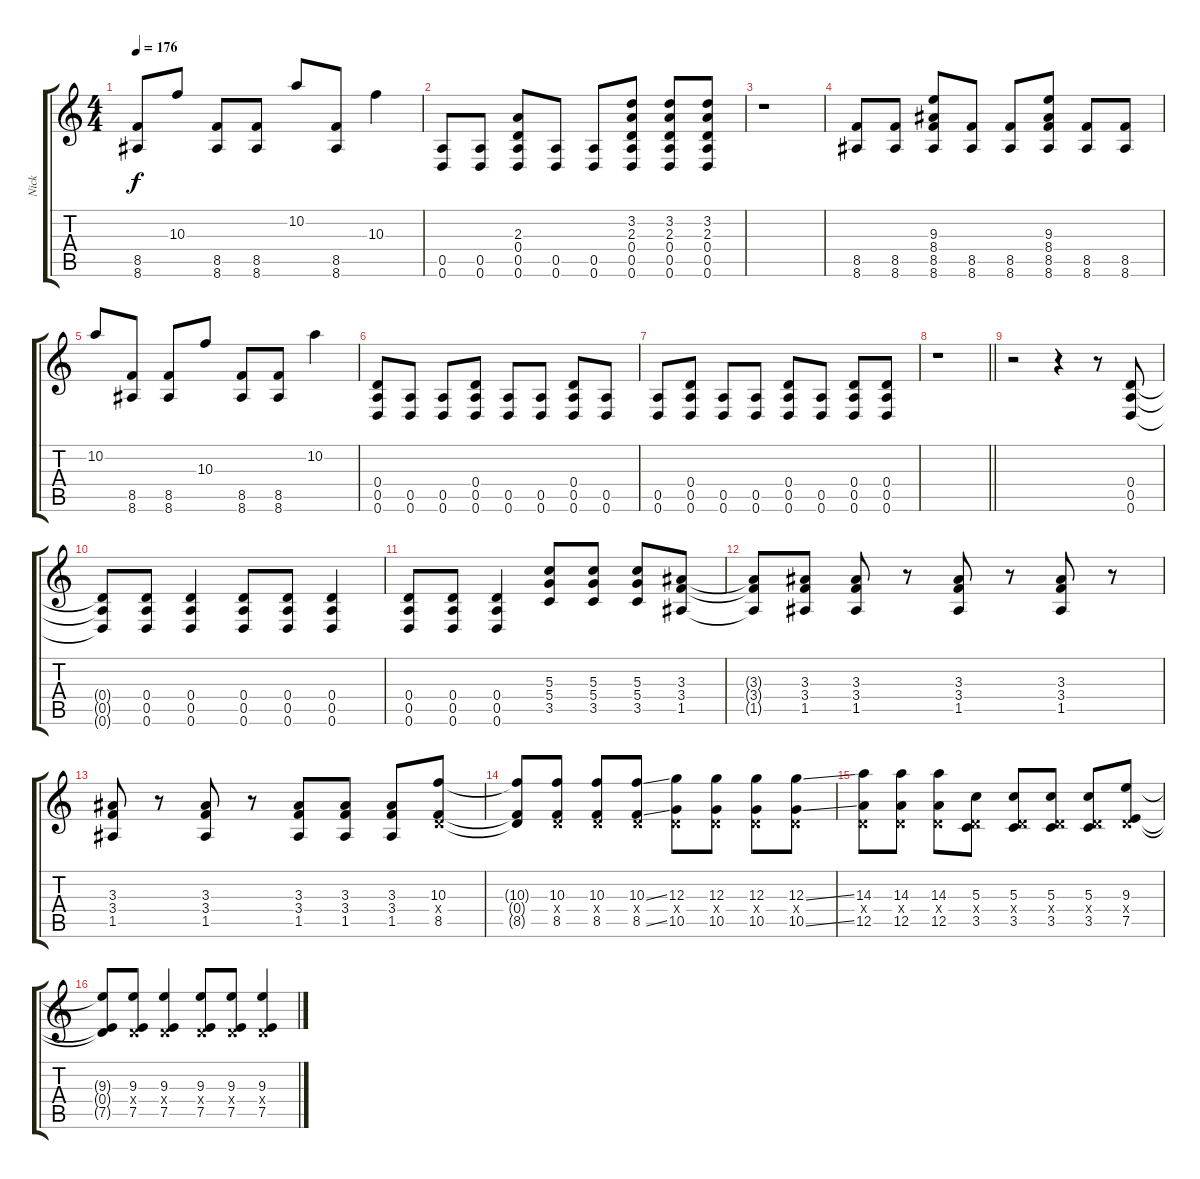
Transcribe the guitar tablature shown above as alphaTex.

\track ("Nick" "Nick") {instrument overdrivenguitar}
\staff {score tabs}
\tuning (E4 B3 G3 D3 A2 D2) {hide}
\ts (4 4)
\tempo 176
\clef g2
\ks c
(8.5 8.6).8{dy f} 10.3.8 (8.5 8.6).8 (8.5 8.6).8 10.2.8 (8.5 8.6).8 10.3.4 |
(0.5 0.6).8 (0.5 0.6).8 (2.3 0.4 0.5 0.6).8 (0.5 0.6).8 (0.5 0.6).8 (3.2 2.3 0.4 0.5 0.6).8 (3.2 2.3 0.4 0.5 0.6).8 (3.2 2.3 0.4 0.5 0.6).8 |
r.1 |
(8.5 8.6).8 (8.5 8.6).8 (9.3 8.4 8.5 8.6).8 (8.5 8.6).8 (8.5 8.6).8 (9.3 8.4 8.5 8.6).8 (8.5 8.6).8 (8.5 8.6).8 |
10.2.8 (8.5 8.6).8 (8.5 8.6).8 10.3.8 (8.5 8.6).8 (8.5 8.6).8 10.2.4 |
(0.4 0.5 0.6).8 (0.5 0.6).8 (0.5 0.6).8 (0.4 0.5 0.6).8 (0.5 0.6).8 (0.5 0.6).8 (0.4 0.5 0.6).8 (0.5 0.6).8 |
(0.5 0.6).8 (0.4 0.5 0.6).8 (0.5 0.6).8 (0.5 0.6).8 (0.4 0.5 0.6).8 (0.5 0.6).8 (0.4 0.5 0.6).8 (0.4 0.5 0.6).8 |
\barLineRight lightlight
r.1 |
r.2 r.4 r.8 (0.4 0.5 0.6).8 |
(0.4{t} 0.5{t} 0.6{t}).8 (0.4 0.5 0.6).8 (0.4 0.5 0.6).4 (0.4 0.5 0.6).8 (0.4 0.5 0.6).8 (0.4 0.5 0.6).4 |
(0.4 0.5 0.6).8 (0.4 0.5 0.6).8 (0.4 0.5 0.6).4 (5.3 5.4 3.5).8 (5.3 5.4 3.5).8 (5.3 5.4 3.5).8 (3.3 3.4 1.5).8 |
(3.3{t} 3.4{t} 1.5{t}).8 (3.3 3.4 1.5).8 (3.3 3.4 1.5).8 r.8 (3.3 3.4 1.5).8 r.8 (3.3 3.4 1.5).8 r.8 |
(3.3 3.4 1.5).8 r.8 (3.3 3.4 1.5).8 r.8 (3.3 3.4 1.5).8 (3.3 3.4 1.5).8 (3.3 3.4 1.5).8 (10.3 0.4{x} 8.5).8 |
(10.3{t} 0.4{t} 8.5{t}).8 (10.3 0.4{x} 8.5).8 (10.3 0.4{x} 8.5).8 (10.3{ss} 0.4{x} 8.5{ss}).8 (12.3 0.4{x} 10.5).8 (12.3 0.4{x} 10.5).8 (12.3 0.4{x} 10.5).8 (12.3{ss} 0.4{x} 10.5{ss}).8 |
(14.3 0.4{x} 12.5).8 (14.3 0.4{x} 12.5).8 (14.3 0.4{x} 12.5).8 (5.3 0.4{x} 3.5).8 (5.3 0.4{x} 3.5).8 (5.3 0.4{x} 3.5).8 (5.3 0.4{x} 3.5).8 (9.3 0.4{x} 7.5).8 |
(9.3{t} 0.4{t} 7.5{t}).8 (9.3 0.4{x} 7.5).8 (9.3 0.4{x} 7.5).4 (9.3 0.4{x} 7.5).8 (9.3 0.4{x} 7.5).8 (9.3 0.4{x} 7.5).4
